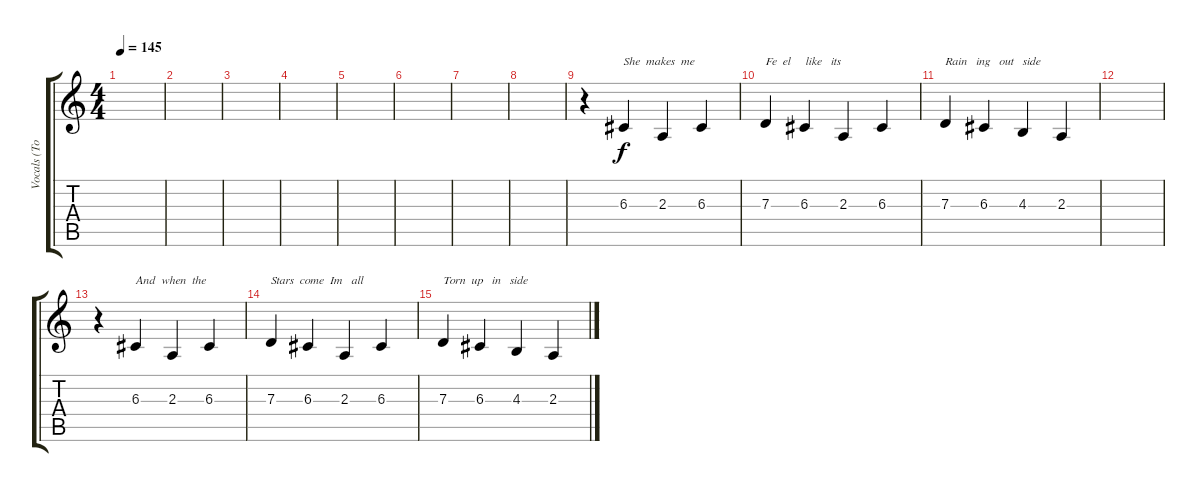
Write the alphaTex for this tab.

\track ("Vocals (Tom Delonge)" "Vocals (To") {instrument tuba}
\staff {score tabs}
\tuning (E4 B3 G3 D3 A2 E2) {hide}
\ts (4 4)
\tempo 145
\clef g2
\ks c
|
|
|
|
|
|
|
|
r.4 6.3.4{txt "She  makes  me"} 2.3.4 6.3.4 |
7.3.4{txt "Fe  el     like   its"} 6.3.4 2.3.4 6.3.4 |
7.3.4{txt "Rain   ing   out   side"} 6.3.4 4.3.4 2.3.4 |
|
r.4 6.3.4{txt "And  when  the"} 2.3.4 6.3.4 |
7.3.4{txt "Stars  come  Im   all"} 6.3.4 2.3.4 6.3.4 |
7.3.4{txt "Torn  up   in   side"} 6.3.4 4.3.4 2.3.4
